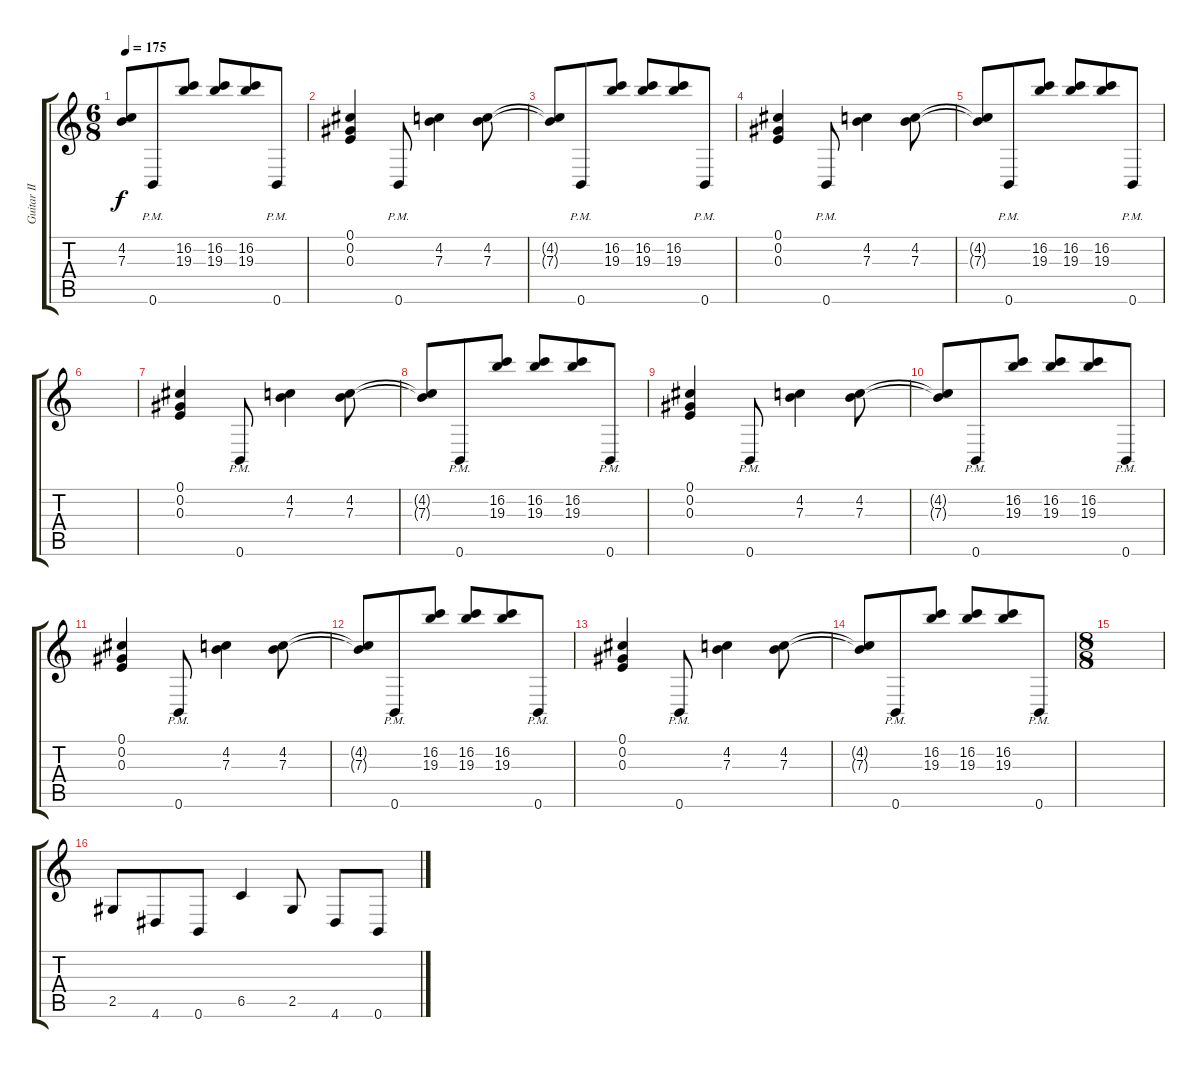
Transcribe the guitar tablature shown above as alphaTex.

\track ("Guitar II" "Guitar II") {instrument distortionguitar}
\staff {score tabs}
\tuning (Db4 Ab3 E3 B2 Gb2 B1) {hide}
\ts (6 8)
\tempo 175
\clef g2
\ks c
(4.2{t} 7.3{t}).8{dy f} 0.6{pm}.8 (16.2 19.3).8 (16.2 19.3).8 (16.2 19.3).8 0.6{pm}.8 |
(0.1 0.2 0.3).4 0.6{pm}.8 (4.2 7.3).4 (4.2 7.3).8 |
(4.2{t} 7.3{t}).8 0.6{pm}.8 (16.2 19.3).8 (16.2 19.3).8 (16.2 19.3).8 0.6{pm}.8 |
(0.1 0.2 0.3).4 0.6{pm}.8 (4.2 7.3).4 (4.2 7.3).8 |
(4.2{t} 7.3{t}).8 0.6{pm}.8 (16.2 19.3).8 (16.2 19.3).8 (16.2 19.3).8 0.6{pm}.8 |
|
(0.1 0.2 0.3).4 0.6{pm}.8 (4.2 7.3).4 (4.2 7.3).8 |
(4.2{t} 7.3{t}).8 0.6{pm}.8 (16.2 19.3).8 (16.2 19.3).8 (16.2 19.3).8 0.6{pm}.8 |
(0.1 0.2 0.3).4 0.6{pm}.8 (4.2 7.3).4 (4.2 7.3).8 |
(4.2{t} 7.3{t}).8 0.6{pm}.8 (16.2 19.3).8 (16.2 19.3).8 (16.2 19.3).8 0.6{pm}.8 |
(0.1 0.2 0.3).4 0.6{pm}.8 (4.2 7.3).4 (4.2 7.3).8 |
(4.2{t} 7.3{t}).8 0.6{pm}.8 (16.2 19.3).8 (16.2 19.3).8 (16.2 19.3).8 0.6{pm}.8 |
(0.1 0.2 0.3).4 0.6{pm}.8 (4.2 7.3).4 (4.2 7.3).8 |
(4.2{t} 7.3{t}).8 0.6{pm}.8 (16.2 19.3).8 (16.2 19.3).8 (16.2 19.3).8 0.6{pm}.8 |
\ts (8 8)
|
2.5.8 4.6.8 0.6.8 6.5.4 2.5.8 4.6.8 0.6.8
